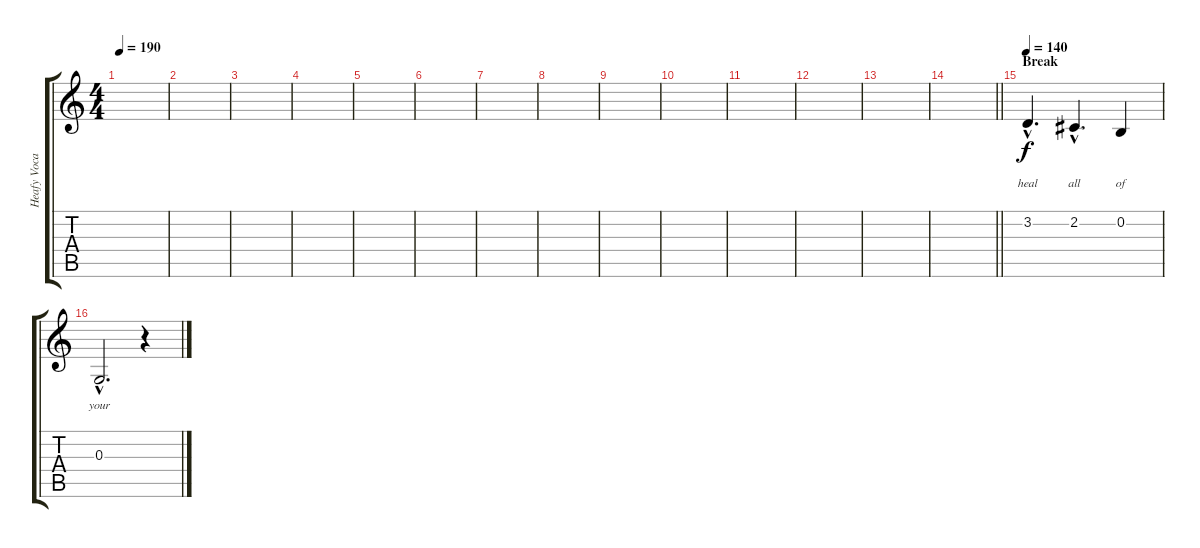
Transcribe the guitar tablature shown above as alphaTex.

\track ("Heafy Vocals" "Heafy Voca") {instrument lead2sawtooth}
\staff {score tabs}
\tuning (E4 B3 G3 D3 A2 B1) {hide}
\ts (4 4)
\tempo 190
\clef g2
\ks c
|
|
|
|
|
|
|
|
|
|
|
|
|
\barLineRight lightlight
|
\section ("" "Break")
\tempo 140
3.2{hac}.4{d lyrics (0 "") lyrics (1 "") lyrics (2 "") lyrics (3 "heal") lyrics (4 "")} 2.2{hac}.4{d lyrics (0 "") lyrics (1 "") lyrics (2 "") lyrics (3 "all") lyrics (4 "")} 0.2.4{lyrics (0 "") lyrics (1 "") lyrics (2 "") lyrics (3 "of") lyrics (4 "")} |
0.3{hac}.2{d lyrics (0 "") lyrics (1 "") lyrics (2 "") lyrics (3 "your") lyrics (4 "")} r.4
